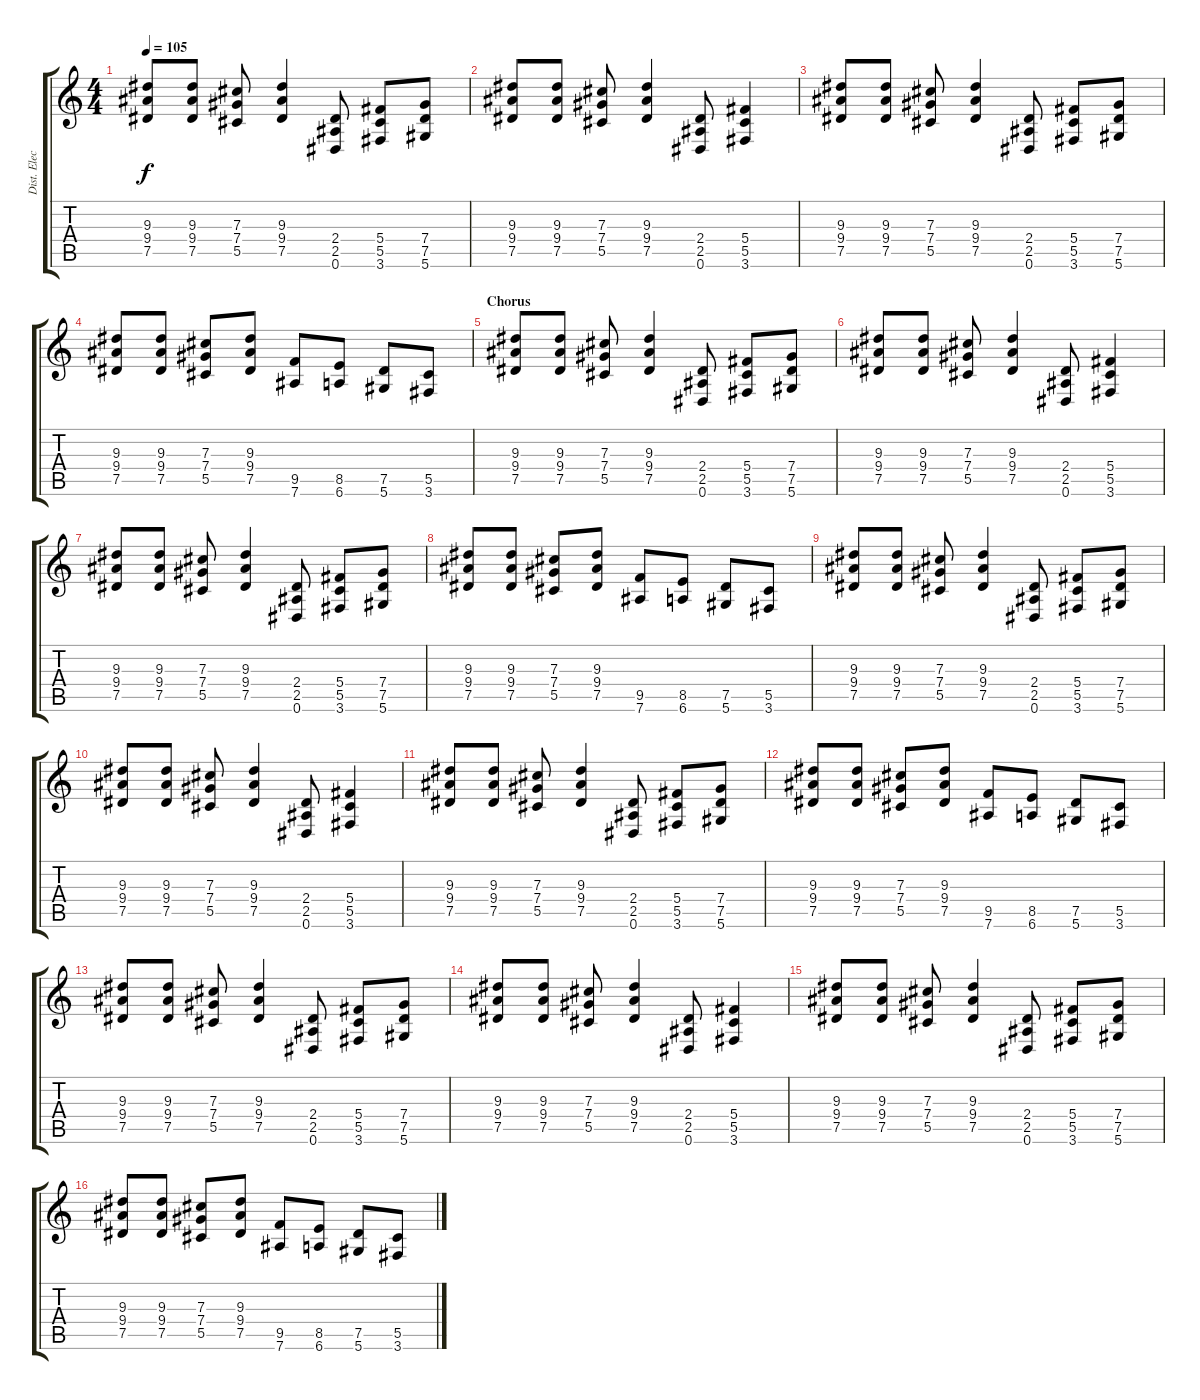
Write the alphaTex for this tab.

\track ("Dist. Electric I" "Dist. Elec") {instrument distortionguitar}
\staff {score tabs}
\tuning (Eb4 Bb3 Gb3 Db3 Ab2 Eb2) {hide}
\ts (4 4)
\tempo 105
\clef g2
\ks c
(9.3 9.4 7.5).8{dy f} (9.3 9.4 7.5).8 (7.3 7.4 5.5).8 (9.3 9.4 7.5).4 (2.4 2.5 0.6).8 (5.4 5.5 3.6).8 (7.4 7.5 5.6).8 |
(9.3 9.4 7.5).8 (9.3 9.4 7.5).8 (7.3 7.4 5.5).8 (9.3 9.4 7.5).4 (2.4 2.5 0.6).8 (5.4 5.5 3.6).4 |
(9.3 9.4 7.5).8 (9.3 9.4 7.5).8 (7.3 7.4 5.5).8 (9.3 9.4 7.5).4 (2.4 2.5 0.6).8 (5.4 5.5 3.6).8 (7.4 7.5 5.6).8 |
(9.3 9.4 7.5).8 (9.3 9.4 7.5).8 (7.3 7.4 5.5).8 (9.3 9.4 7.5).8 (9.5 7.6).8 (8.5 6.6).8 (7.5 5.6).8 (5.5 3.6).8 |
\section ("" "Chorus")
(9.3 9.4 7.5).8 (9.3 9.4 7.5).8 (7.3 7.4 5.5).8 (9.3 9.4 7.5).4 (2.4 2.5 0.6).8 (5.4 5.5 3.6).8 (7.4 7.5 5.6).8 |
(9.3 9.4 7.5).8 (9.3 9.4 7.5).8 (7.3 7.4 5.5).8 (9.3 9.4 7.5).4 (2.4 2.5 0.6).8 (5.4 5.5 3.6).4 |
(9.3 9.4 7.5).8 (9.3 9.4 7.5).8 (7.3 7.4 5.5).8 (9.3 9.4 7.5).4 (2.4 2.5 0.6).8 (5.4 5.5 3.6).8 (7.4 7.5 5.6).8 |
(9.3 9.4 7.5).8 (9.3 9.4 7.5).8 (7.3 7.4 5.5).8 (9.3 9.4 7.5).8 (9.5 7.6).8 (8.5 6.6).8 (7.5 5.6).8 (5.5 3.6).8 |
(9.3 9.4 7.5).8 (9.3 9.4 7.5).8 (7.3 7.4 5.5).8 (9.3 9.4 7.5).4 (2.4 2.5 0.6).8 (5.4 5.5 3.6).8 (7.4 7.5 5.6).8 |
(9.3 9.4 7.5).8 (9.3 9.4 7.5).8 (7.3 7.4 5.5).8 (9.3 9.4 7.5).4 (2.4 2.5 0.6).8 (5.4 5.5 3.6).4 |
(9.3 9.4 7.5).8 (9.3 9.4 7.5).8 (7.3 7.4 5.5).8 (9.3 9.4 7.5).4 (2.4 2.5 0.6).8 (5.4 5.5 3.6).8 (7.4 7.5 5.6).8 |
(9.3 9.4 7.5).8 (9.3 9.4 7.5).8 (7.3 7.4 5.5).8 (9.3 9.4 7.5).8 (9.5 7.6).8 (8.5 6.6).8 (7.5 5.6).8 (5.5 3.6).8 |
(9.3 9.4 7.5).8 (9.3 9.4 7.5).8 (7.3 7.4 5.5).8 (9.3 9.4 7.5).4 (2.4 2.5 0.6).8 (5.4 5.5 3.6).8 (7.4 7.5 5.6).8 |
(9.3 9.4 7.5).8 (9.3 9.4 7.5).8 (7.3 7.4 5.5).8 (9.3 9.4 7.5).4 (2.4 2.5 0.6).8 (5.4 5.5 3.6).4 |
(9.3 9.4 7.5).8 (9.3 9.4 7.5).8 (7.3 7.4 5.5).8 (9.3 9.4 7.5).4 (2.4 2.5 0.6).8 (5.4 5.5 3.6).8 (7.4 7.5 5.6).8 |
(9.3 9.4 7.5).8 (9.3 9.4 7.5).8 (7.3 7.4 5.5).8 (9.3 9.4 7.5).8 (9.5 7.6).8 (8.5 6.6).8 (7.5 5.6).8 (5.5 3.6).8
